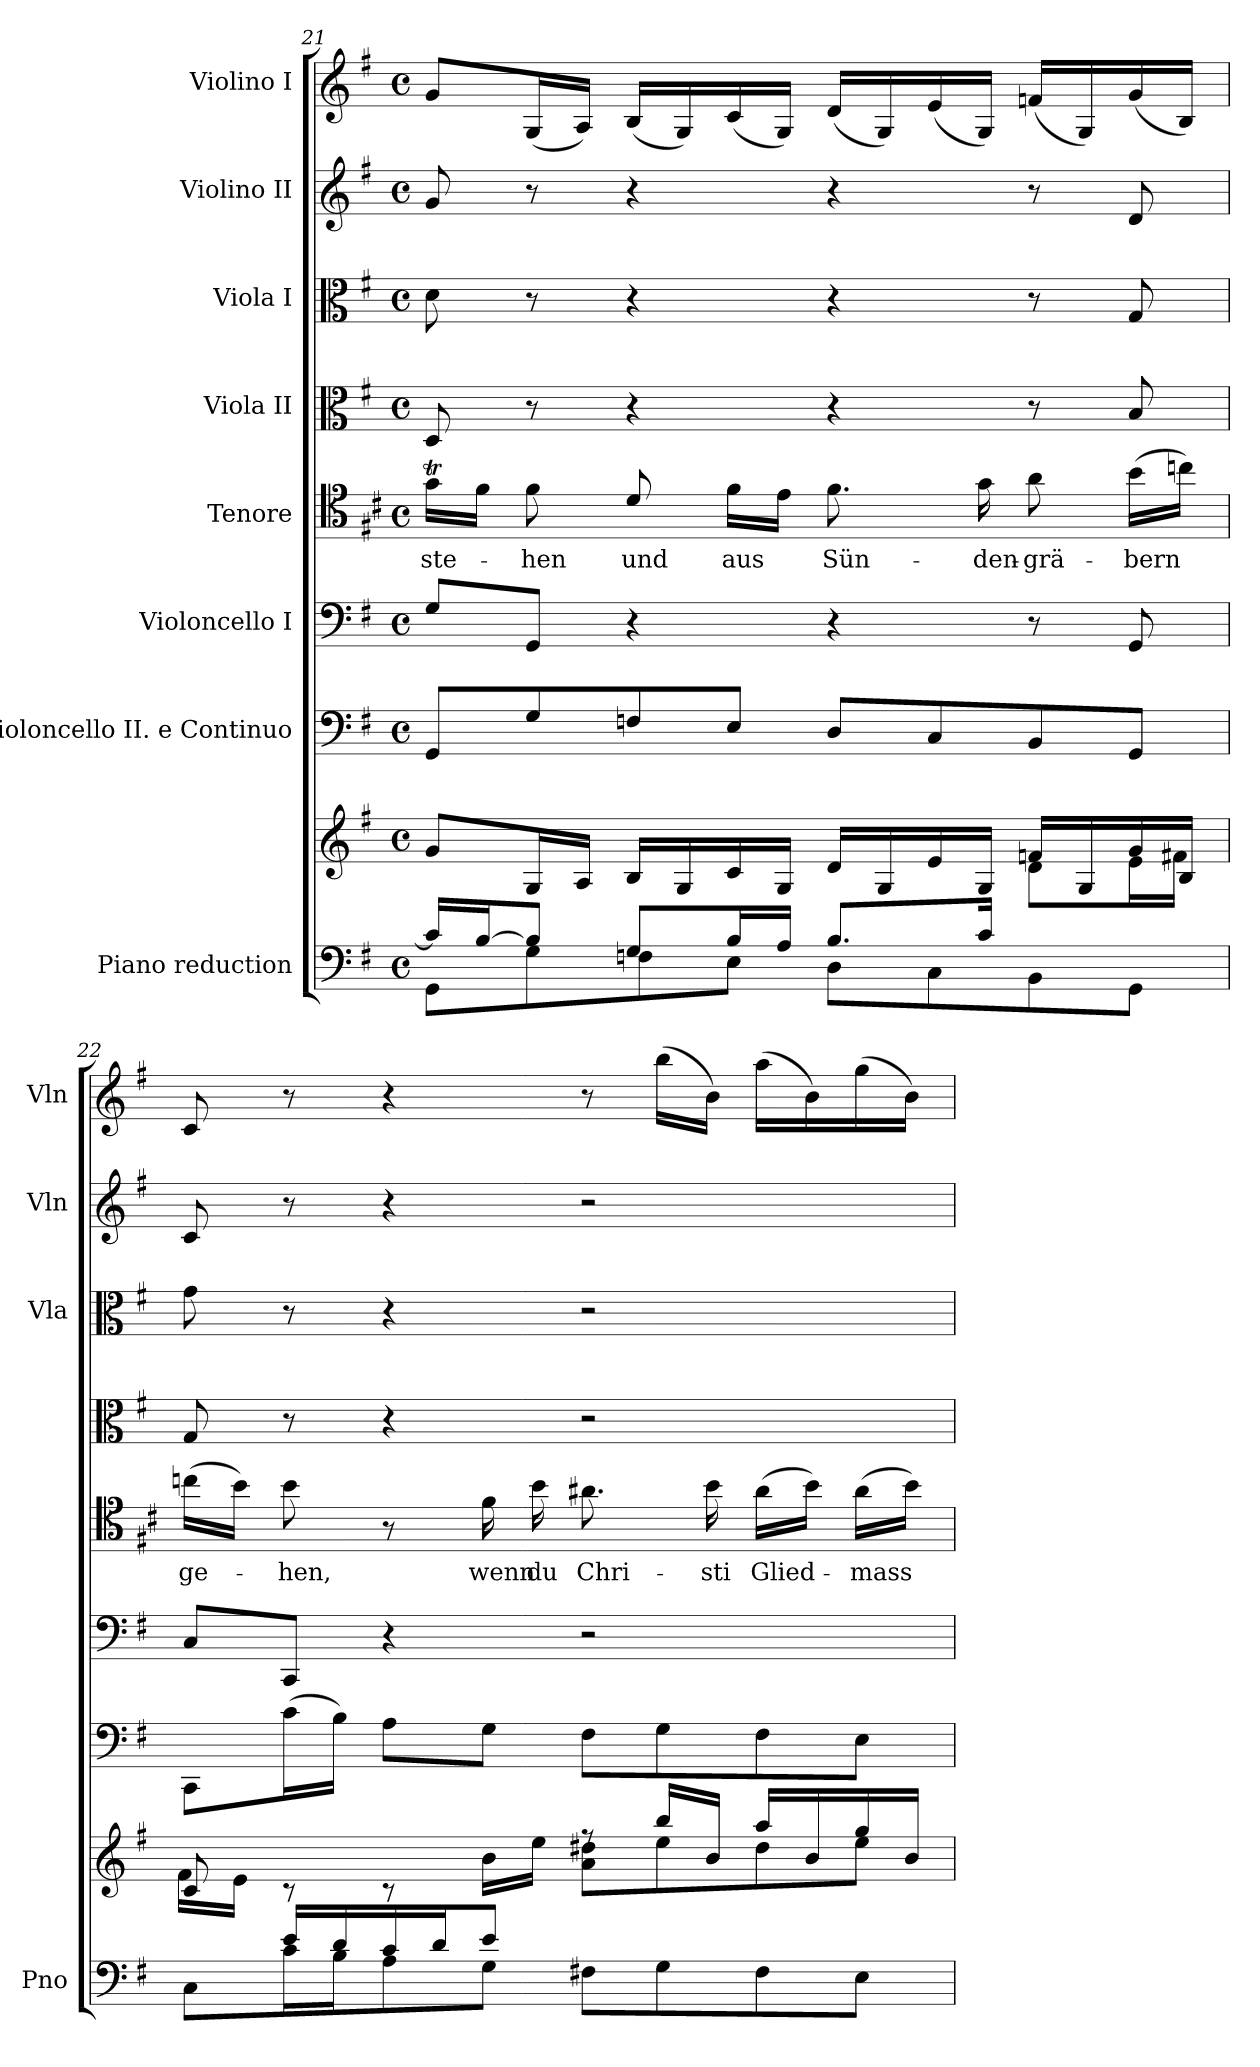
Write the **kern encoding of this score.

**kern	**kern	**kern	**kern	**kern	**text	**kern	**kern	**kern	**kern
*part8	*part8	*part7	*part6	*part5	*part5	*part4	*part3	*part2	*part1
*staff9	*staff8	*staff7	*staff6	*staff5	*staff5	*staff4	*staff3	*staff2	*staff1
*I"Piano reduction	*	*I"Violoncello II.  e Continuo	*I"Violoncello I	*I"Tenore	*	*I"Viola II	*I"Viola I	*I"Violino II	*I"Violino I
*I'Pno	*	*	*	*	*	*	*I'Vla	*I'Vln	*I'Vln
*clefF4	*clefG2	*clefF4	*clefF4	*clefC4	*	*clefC3	*clefC3	*clefG2	*clefG2
*	*	*ITrd7c12	*	*ITrd4c7	*	*	*	*	*
*k[f#]	*k[f#]	*k[f#]	*k[f#]	*k[f#]	*	*k[f#]	*k[f#]	*k[f#]	*k[f#]
*G:	*G:	*G:	*G:	*G:	*	*G:	*G:	*G:	*G:
*M4/4	*M4/4	*M4/4	*M4/4	*M4/4	*	*M4/4	*M4/4	*M4/4	*M4/4
*met(c)	*met(c)	*met(c)	*met(c)	*met(c)	*	*met(c)	*met(c)	*met(c)	*met(c)
=21	=21	=21	=21	=21	=21	=21	=21	=21	=21
*^	*^	*	*	*	*	*	*	*	*
!	!	!	!	!	!	!	!LO:LY:b	!	!	!	!
16c/LL]	8GG\L	8g/L	2.ryy	8GGG/L	8G/L	16cT\LL	ste-	8D/	8d\	8g/	8g/L
[16B/J	.	.	.	.	.	16B\JJ	.	.	.	.	.
!	!	!	!	!	!	!	!LO:LY:b	!	!	!	!
8B/J]	8G\	16G/L	.	8GG/	8GG/J	8B\	hen	8r	8r	8r	(<16G/L
.	.	16A/JJ	.	.	.	.	.	.	.	.	16A/JJ)
!	!	!	!	!	!	!	!LO:LY:b	!	!	!	!
8G/L	8Fn\	16B/LL	.	8FFn/	4r	8G/	und	4r	4r	4r	(<16B/LL
.	.	16G/	.	.	.	.	.	.	.	.	16G/)
!	!	!	!	!	!	!	!LO:LY:b	!	!	!	!
16B/L	8E\J	16c/	.	8EE/J	.	16B\LL	aus	.	.	.	(<16c/
16A/JJ	.	16G/JJ	.	.	.	16A\JJ	.	.	.	.	16G/JJ)
!	!	!	!	!	!	!	!LO:LY:b	!	!	!	!
8.B/L	8D\L	16d/LL	.	8DD/L	4r	8.B\	Sün-	4r	4r	4r	(<16d/LL
.	.	16G/	.	.	.	.	.	.	.	.	16G/)
.	8C\	16e/	.	8CC/	.	.	.	.	.	.	(<16e/
!	!	!	!	!	!	!	!LO:LY:b	!	!	!	!
16c/Jk	.	16G/JJ	.	.	.	16c\	-den-	.	.	.	16G/JJ)
!	!	!	!	!	!	!	!LO:LY:b	!	!	!	!
4ryy	8BB\	16fn/LL	8d\L	8BBB/	8r	8d\	-grä-	8r	8r	8r	(<16fn/LL
.	.	16G/	.	.	.	.	.	.	.	.	16G/)
!	!	!	!	!	!	!	!LO:LY:b	!	!	!	!
.	8GG\J	16g/	16e\L	8GGG/J	8GG/	(>16e\LL	-bern	8B/	8G/	8d/	(<16g/
.	.	16B/JJ	16f#\JJ	.	.	16fn\JJ)	.	.	.	.	16B/JJ)
!!LO:LB:g=z
=22	=22	=22	=22	=22	=22	=22	=22	=22	=22	=22	=22
!	!	!	!	!	!	!	!LO:LY:b	!	!	!	!
8ryy	8C\L	8c/	16f#\LL	8CCC\L	8C/L	(>16fn\LL	ge-	8G/	8g\	8c/	8c/
.	.	.	16e\JJ	.	.	16e\JJ)	.	.	.	.	.
!	!	!	!	!	!	!	!LO:LY:b	!	!	!	!
16e/LL	16c\L	8rc	4.ryy	(>16C\L	8CC/J	8e\	hen,	8r	8r	8r	8r
16d/	16B\J	.	.	16BB\JJ)	.	.	.	.	.	.	.
16c/	8A\	8rc	.	8AA\L	4r	8r	.	4r	4r	4r	4r
16d/J	.	.	.	.	.	.	.	.	.	.	.
!	!	!	!	!	!	!	!LO:LY:b	!	!	!	!
8e/J	8G\J	16b\LL	.	8GG\J	.	16B\	wenn	.	.	.	.
!	!	!	!	!	!	!	!LO:LY:b	!	!	!	!
.	.	16ee\JJ	.	.	.	16e\	du	.	.	.	.
!	!	!	!	!	!	!	!LO:LY:b	!	!	!	!
2ryy	8F#X\L	8rff	8a\ 8dd#X\L	8FF#\L	2r	8.d#X\	Chri-	2r	2r	2r	8r
.	8G\	16bb/LL	8ee\	8GG\	.	.	.	.	.	.	(>16bb\LL
!	!	!	!	!	!	!	!LO:LY:b	!	!	!	!
.	.	16b/JJ	.	.	.	16e\	-sti	.	.	.	16b\JJ)
!	!	!	!	!	!	!	!LO:LY:b	!	!	!	!
.	8F#\	16aa/LL	8dd#\	8FF#\	.	(>16d#\LL	Glied-	.	.	.	(>16aa\LL
.	.	16b/	.	.	.	16e\JJ)	.	.	.	.	16b\)
!	!	!	!	!	!	!	!LO:LY:b	!	!	!	!
.	8E\J	16gg/	8ee\J	8EE\J	.	(>16d#\LL	-mass	.	.	.	(>16gg\
.	.	16b/JJ	.	.	.	16e\JJ)	.	.	.	.	16b\JJ)
*v	*v	*	*	*	*	*	*	*	*	*	*
*	*v	*v	*	*	*	*	*	*	*	*
=	=	=	=	=	=	=	=	=	=
*-	*-	*-	*-	*-	*-	*-	*-	*-	*-
